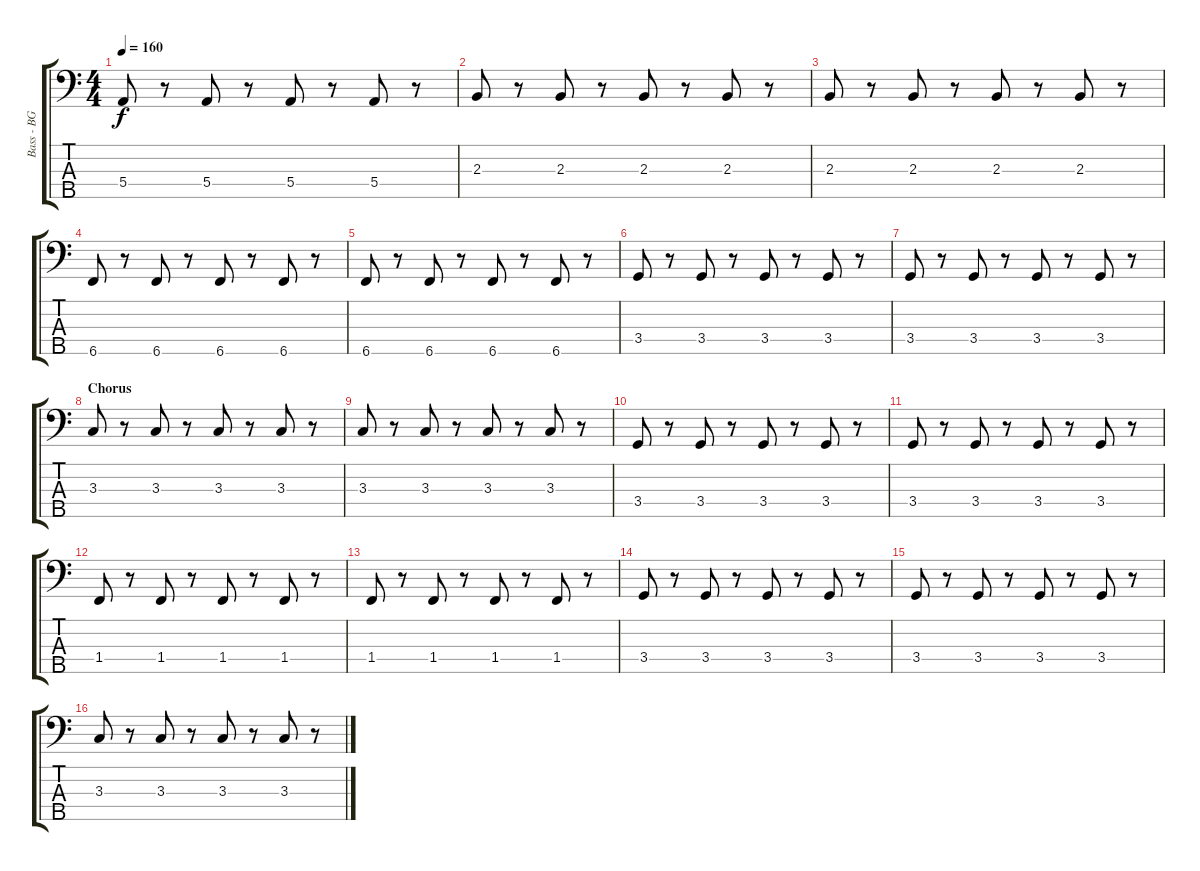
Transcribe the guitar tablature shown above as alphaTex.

\track ("Bass - BG" "Bass - BG") {instrument acousticguitarnylon}
\staff {score tabs}
\tuning (G2 D2 A1 E1 B0) {hide}
\ts (4 4)
\tempo 160
\clef f4
\ks c
5.4.8{dy f} r.8 5.4.8 r.8 5.4.8 r.8 5.4.8 r.8 |
2.3.8 r.8 2.3.8 r.8 2.3.8 r.8 2.3.8 r.8 |
2.3.8 r.8 2.3.8 r.8 2.3.8 r.8 2.3.8 r.8 |
6.5.8 r.8 6.5.8 r.8 6.5.8 r.8 6.5.8 r.8 |
6.5.8 r.8 6.5.8 r.8 6.5.8 r.8 6.5.8 r.8 |
3.4.8 r.8 3.4.8 r.8 3.4.8 r.8 3.4.8 r.8 |
3.4.8 r.8 3.4.8 r.8 3.4.8 r.8 3.4.8 r.8 |
\section ("" "Chorus")
3.3.8 r.8 3.3.8 r.8 3.3.8 r.8 3.3.8 r.8 |
3.3.8 r.8 3.3.8 r.8 3.3.8 r.8 3.3.8 r.8 |
3.4.8 r.8 3.4.8 r.8 3.4.8 r.8 3.4.8 r.8 |
3.4.8 r.8 3.4.8 r.8 3.4.8 r.8 3.4.8 r.8 |
1.4.8 r.8 1.4.8 r.8 1.4.8 r.8 1.4.8 r.8 |
1.4.8 r.8 1.4.8 r.8 1.4.8 r.8 1.4.8 r.8 |
3.4.8 r.8 3.4.8 r.8 3.4.8 r.8 3.4.8 r.8 |
3.4.8 r.8 3.4.8 r.8 3.4.8 r.8 3.4.8 r.8 |
3.3.8 r.8 3.3.8 r.8 3.3.8 r.8 3.3.8 r.8
